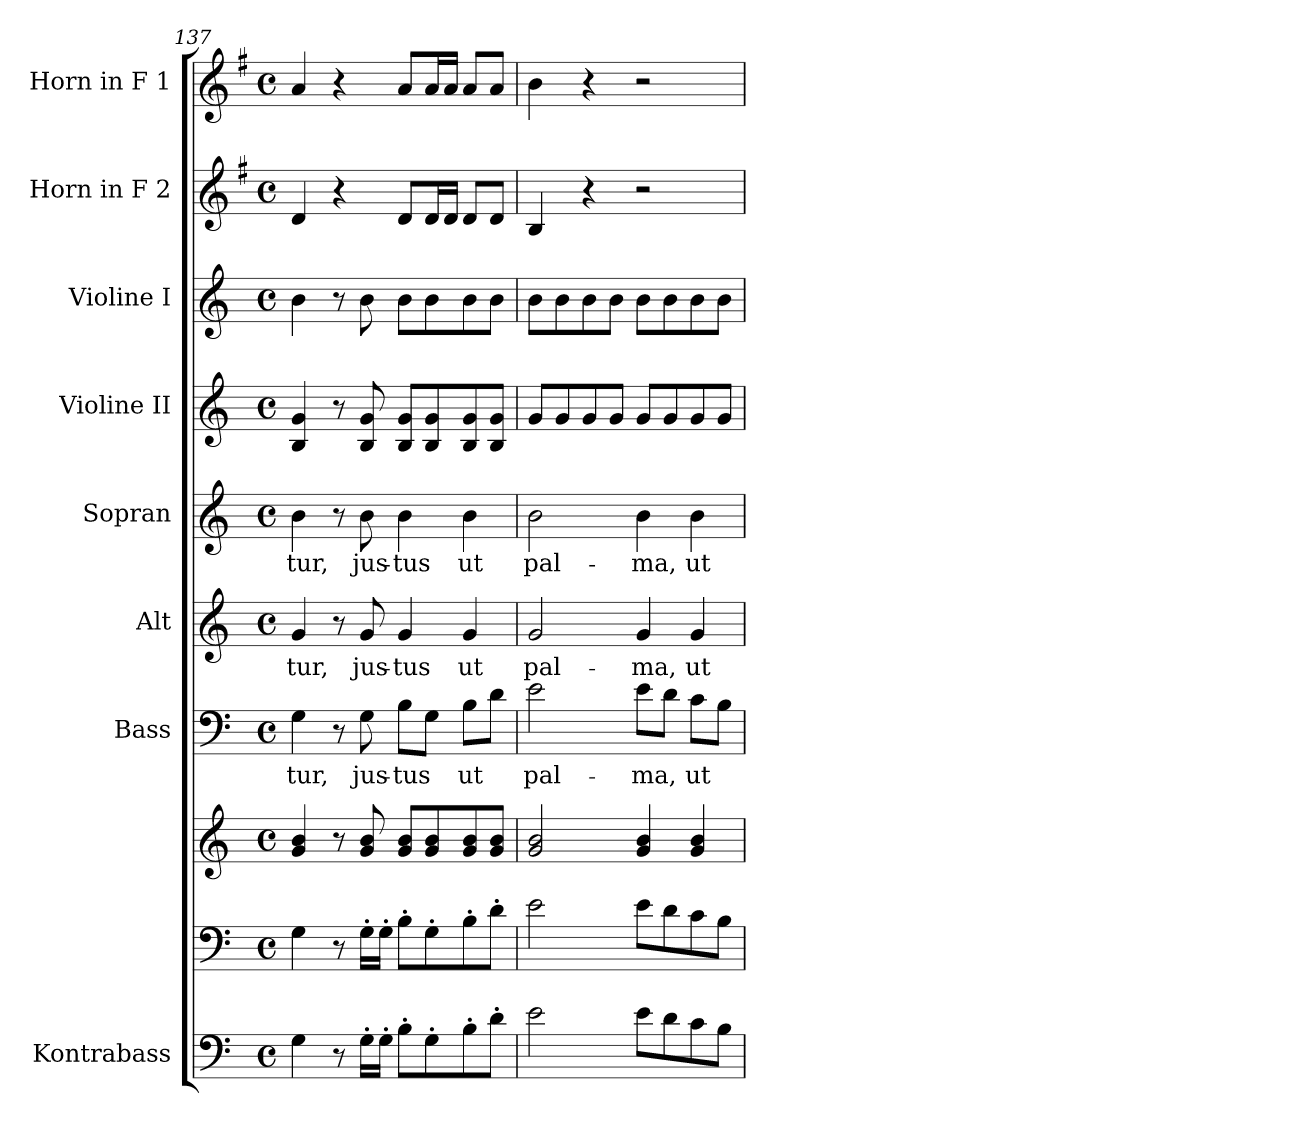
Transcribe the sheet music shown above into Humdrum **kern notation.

**kern	**kern	**kern	**kern	**text	**kern	**text	**kern	**text	**kern	**kern	**kern	**kern
*part9	*part8	*part8	*part7	*part7	*part6	*part6	*part5	*part5	*part4	*part3	*part2	*part1
*staff10	*staff9	*staff8	*staff7	*staff7	*staff6	*staff6	*staff5	*staff5	*staff4	*staff3	*staff2	*staff1
*I"Kontrabass	*	*	*I"Bass	*	*I"Alt	*	*I"Sopran	*	*I"Violine II	*I"Violine I	*I"Horn in F 2	*I"Horn in F 1
*I'Kb.	*	*	*I'B.	*	*I'A.	*	*I'S.	*	*I'Vl. II	*I'Vl. I	*	*
*clefF4	*clefF4	*clefG2	*clefF4	*	*clefG2	*	*clefG2	*	*clefG2	*clefG2	*clefG2	*clefG2
*ITrd7c12	*	*	*	*	*	*	*	*	*	*	*ITrd4c7	*ITrd4c7
*k[]	*k[]	*k[]	*k[]	*	*k[]	*	*k[]	*	*k[]	*k[]	*k[]	*k[]
*C:	*C:	*C:	*C:	*	*C:	*	*C:	*	*C:	*C:	*C:	*C:
*M4/4	*M4/4	*M4/4	*M4/4	*	*M4/4	*	*M4/4	*	*M4/4	*M4/4	*M4/4	*M4/4
*met(c)	*met(c)	*met(c)	*met(c)	*	*met(c)	*	*met(c)	*	*met(c)	*met(c)	*met(c)	*met(c)
=137	=137	=137	=137	=137	=137	=137	=137	=137	=137	=137	=137	=137
!	!	!	!	!LO:LY:b	!	!LO:LY:b	!	!LO:LY:b	!	!	!	!
4GG\	4G\	4g/ 4b/	4G\	-tur,	4g/	-tur,	4b\	-tur,	4B/ 4g/	4b\	4G/	4d/
8r	8r	8r	8r	.	8r	.	8r	.	8r	8r	4r	4r
!	!	!	!	!LO:LY:b	!	!LO:LY:b	!	!LO:LY:b	!	!	!	!
16GG'>\LL	16G'>\LL	8g/ 8b/	8G\	jus-	8g/	jus-	8b\	jus-	8B/ 8g/	8b\	.	.
16GG'>\JJ	16G'>\JJ	.	.	.	.	.	.	.	.	.	.	.
!	!	!	!	!LO:LY:b	!	!LO:LY:b	!	!LO:LY:b	!	!	!	!
8BB'>\L	8B'>\L	8g/ 8b/L	8B\L	-tus	4g/	-tus	4b\	-tus	8B/ 8g/L	8b\L	8G/L	8d/L
8GG'>\	8G'>\	8g/ 8b/	8G\J	.	.	.	.	.	8B/ 8g/	8b\	16G/L	16d/L
.	.	.	.	.	.	.	.	.	.	.	16G/JJ	16d/JJ
!	!	!	!	!LO:LY:b	!	!LO:LY:b	!	!LO:LY:b	!	!	!	!
8BB'>\	8B'>\	8g/ 8b/	8B\L	ut	4g/	ut	4b\	ut	8B/ 8g/	8b\	8G/L	8d/L
8D'>\J	8d'>\J	8g/ 8b/J	8d\J	.	.	.	.	.	8B/ 8g/J	8b\J	8G/J	8d/J
=138	=138	=138	=138	=138	=138	=138	=138	=138	=138	=138	=138	=138
!	!	!	!	!LO:LY:b	!	!LO:LY:b	!	!LO:LY:b	!	!	!	!
2E\	2e\	2g/ 2b/	2e\	pal-	2g/	pal-	2b\	pal-	8g/L	8b\L	4E/	4e\
.	.	.	.	.	.	.	.	.	8g/	8b\	.	.
.	.	.	.	.	.	.	.	.	8g/	8b\	4r	4r
.	.	.	.	.	.	.	.	.	8g/J	8b\J	.	.
!	!	!	!	!LO:LY:b	!	!LO:LY:b	!	!LO:LY:b	!	!	!	!
8E\L	8e\L	4g/ 4b/	8e\L	-ma,	4g/	-ma,	4b\	-ma,	8g/L	8b\L	2r	2r
8D\	8d\	.	8d\J	.	.	.	.	.	8g/	8b\	.	.
!	!	!	!	!LO:LY:b	!	!LO:LY:b	!	!LO:LY:b	!	!	!	!
8C\	8c\	4g/ 4b/	8c\L	ut	4g/	ut	4b\	ut	8g/	8b\	.	.
8BB\J	8B\J	.	8B\J	.	.	.	.	.	8g/J	8b\J	.	.
=	=	=	=	=	=	=	=	=	=	=	=	=
*-	*-	*-	*-	*-	*-	*-	*-	*-	*-	*-	*-	*-
